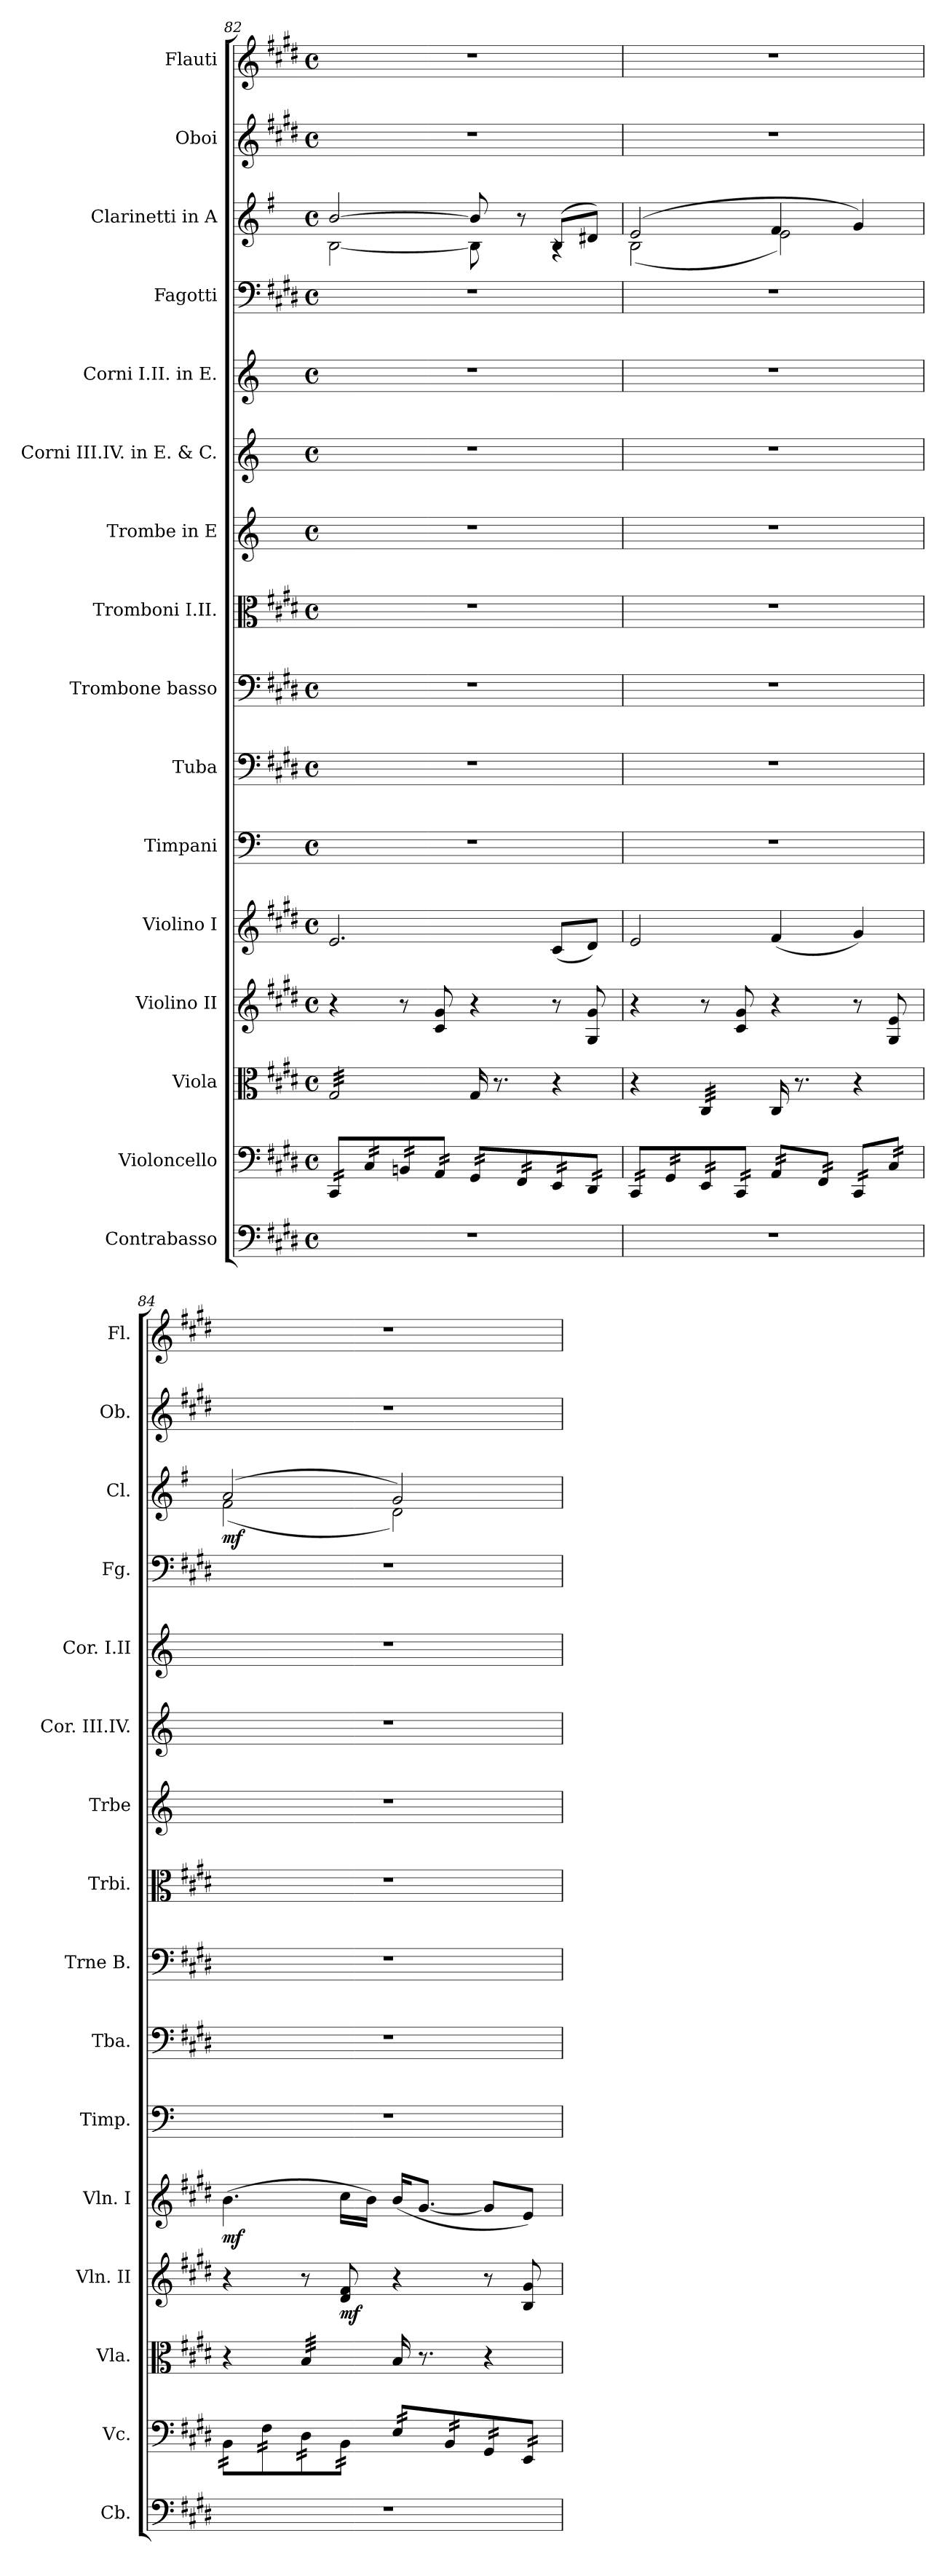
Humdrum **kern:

**kern	**kern	**kern	**kern	**dynam	**kern	**dynam	**kern	**kern	**kern	**kern	**kern	**kern	**kern	**kern	**kern	**dynam	**kern	**kern
*part16	*part15	*part14	*part13	*part13	*part12	*part12	*part11	*part10	*part9	*part8	*part7	*part6	*part5	*part4	*part3	*part3	*part2	*part1
*staff16	*staff15	*staff14	*staff13	*staff13	*staff12	*staff12	*staff11	*staff10	*staff9	*staff8	*staff7	*staff6	*staff5	*staff4	*staff3	*staff3	*staff2	*staff1
*I"Contrabasso	*I"Violoncello	*I"Viola	*I"Violino II	*	*I"Violino I	*	*I"Timpani	*I"Tuba	*I"Trombone basso	*I"Tromboni I.II.	*I"Trombe in E	*I"Corni III.IV. in E. &amp; C.	*I"Corni I.II. in E.	*I"Fagotti	*I"Clarinetti in A	*	*I"Oboi	*I"Flauti
*I'Cb.	*I'Vc.	*I'Vla.	*I'Vln. II	*	*I'Vln. I	*	*I'Timp.	*I'Tba.	*I'Trne B.	*I'Trbi.	*I'Trbe	*I'Cor. III.IV.	*I'Cor. I.II	*I'Fg.	*I'Cl.	*	*I'Ob.	*I'Fl.
*clefF4	*clefF4	*clefC3	*clefG2	*	*clefG2	*	*clefF4	*clefF4	*clefF4	*clefC3	*clefG2	*clefG2	*clefG2	*clefF4	*clefG2	*	*clefG2	*clefG2
*ITrd7c12	*	*	*	*	*	*	*	*	*	*	*ITrd-2c-4	*ITrd7c12	*ITrd5c8	*	*ITrd2c3	*	*	*
*k[f#c#g#d#]	*k[f#c#g#d#]	*k[f#c#g#d#]	*k[f#c#g#d#]	*	*k[f#c#g#d#]	*	*k[]	*k[f#c#g#d#]	*k[f#c#g#d#]	*k[f#c#g#d#]	*k[f#c#g#d#]	*k[]	*k[f#c#g#d#]	*k[f#c#g#d#]	*k[f#c#g#d#]	*	*k[f#c#g#d#]	*k[f#c#g#d#]
*M4/4	*M4/4	*M4/4	*M4/4	*	*M4/4	*	*M4/4	*M4/4	*M4/4	*M4/4	*M4/4	*M4/4	*M4/4	*M4/4	*M4/4	*	*M4/4	*M4/4
*met(c)	*met(c)	*met(c)	*met(c)	*	*met(c)	*	*met(c)	*met(c)	*met(c)	*met(c)	*met(c)	*met(c)	*met(c)	*met(c)	*met(c)	*	*met(c)	*met(c)
=82	=82	=82	=82	=82	=82	=82	=82	=82	=82	=82	=82	=82	=82	=82	=82	=82	=82	=82
*	*	*	*	*	*	*	*	*	*	*	*	*	*	*	*^	*	*	*
*	*tremolo	*	*	*	*	*	*	*	*	*	*	*	*	*	*	*	*	*	*
*	*	*tremolo	*	*	*	*	*	*	*	*	*	*	*	*	*	*	*	*	*
1r	32CC#/LLL	32G#/LLL	4r	.	2.e/	.	1r	1r	1r	1r	1r	1r	1r	1r	[2g#/	[2G#\	.	1r	1r
.	32CC#/	32G#/	.	.	.	.	.	.	.	.	.	.	.	.	.	.	.	.	.
.	32CC#/	32G#/	.	.	.	.	.	.	.	.	.	.	.	.	.	.	.	.	.
.	32CC#/	32G#/	.	.	.	.	.	.	.	.	.	.	.	.	.	.	.	.	.
.	32C#/	32G#/	.	.	.	.	.	.	.	.	.	.	.	.	.	.	.	.	.
.	32C#/	32G#/	.	.	.	.	.	.	.	.	.	.	.	.	.	.	.	.	.
.	32C#/	32G#/	.	.	.	.	.	.	.	.	.	.	.	.	.	.	.	.	.
.	32C#/	32G#/	.	.	.	.	.	.	.	.	.	.	.	.	.	.	.	.	.
.	32BBn/	32G#/	8r	.	.	.	.	.	.	.	.	.	.	.	.	.	.	.	.
.	32BBn/	32G#/	.	.	.	.	.	.	.	.	.	.	.	.	.	.	.	.	.
.	32BBn/	32G#/	.	.	.	.	.	.	.	.	.	.	.	.	.	.	.	.	.
.	32BBn/	32G#/	.	.	.	.	.	.	.	.	.	.	.	.	.	.	.	.	.
.	32AA/	32G#/	8c#/ 8g#/	.	.	.	.	.	.	.	.	.	.	.	.	.	.	.	.
.	32AA/	32G#/	.	.	.	.	.	.	.	.	.	.	.	.	.	.	.	.	.
.	32AA/	32G#/	.	.	.	.	.	.	.	.	.	.	.	.	.	.	.	.	.
.	32AA/JJJ	32G#/JJJ	.	.	.	.	.	.	.	.	.	.	.	.	.	.	.	.	.
*	*	*Xtremolo	*	*	*	*	*	*	*	*	*	*	*	*	*	*	*	*	*
.	32GG#/LLL	16G#/	4r	.	.	.	.	.	.	.	.	.	.	.	8g#/]	8G#\]	.	.	.
.	32GG#/	.	.	.	.	.	.	.	.	.	.	.	.	.	.	.	.	.	.
.	32GG#/	8.r	.	.	.	.	.	.	.	.	.	.	.	.	.	.	.	.	.
.	32GG#/	.	.	.	.	.	.	.	.	.	.	.	.	.	.	.	.	.	.
.	32FF#/	.	.	.	.	.	.	.	.	.	.	.	.	.	8r	8ryy	.	.	.
.	32FF#/	.	.	.	.	.	.	.	.	.	.	.	.	.	.	.	.	.	.
.	32FF#/	.	.	.	.	.	.	.	.	.	.	.	.	.	.	.	.	.	.
.	32FF#/	.	.	.	.	.	.	.	.	.	.	.	.	.	.	.	.	.	.
.	32EE/	4r	8r	.	(<8c#/L	.	.	.	.	.	.	.	.	.	(>8G#/L	4rA	.	.	.
.	32EE/	.	.	.	.	.	.	.	.	.	.	.	.	.	.	.	.	.	.
.	32EE/	.	.	.	.	.	.	.	.	.	.	.	.	.	.	.	.	.	.
.	32EE/	.	.	.	.	.	.	.	.	.	.	.	.	.	.	.	.	.	.
.	32DD#/	.	8G#/ 8g#/	.	8d#/J)	.	.	.	.	.	.	.	.	.	8B#X/J)	.	.	.	.
.	32DD#/	.	.	.	.	.	.	.	.	.	.	.	.	.	.	.	.	.	.
.	32DD#/	.	.	.	.	.	.	.	.	.	.	.	.	.	.	.	.	.	.
.	32DD#/JJJ	.	.	.	.	.	.	.	.	.	.	.	.	.	.	.	.	.	.
!!LO:LB:g=z
=83	=83	=83	=83	=83	=83	=83	=83	=83	=83	=83	=83	=83	=83	=83	=83	=83	=83	=83	=83
1r	32CC#/LLL	4r	4r	.	2e/	.	1r	1r	1r	1r	1r	1r	1r	1r	(>2c#/	(<2G#\	.	1r	1r
.	32CC#/	.	.	.	.	.	.	.	.	.	.	.	.	.	.	.	.	.	.
.	32CC#/	.	.	.	.	.	.	.	.	.	.	.	.	.	.	.	.	.	.
.	32CC#/	.	.	.	.	.	.	.	.	.	.	.	.	.	.	.	.	.	.
.	32GG#/	.	.	.	.	.	.	.	.	.	.	.	.	.	.	.	.	.	.
.	32GG#/	.	.	.	.	.	.	.	.	.	.	.	.	.	.	.	.	.	.
.	32GG#/	.	.	.	.	.	.	.	.	.	.	.	.	.	.	.	.	.	.
.	32GG#/	.	.	.	.	.	.	.	.	.	.	.	.	.	.	.	.	.	.
*	*	*tremolo	*	*	*	*	*	*	*	*	*	*	*	*	*	*	*	*	*
.	32EE/	32C#/LLL	8r	.	.	.	.	.	.	.	.	.	.	.	.	.	.	.	.
.	32EE/	32C#/	.	.	.	.	.	.	.	.	.	.	.	.	.	.	.	.	.
.	32EE/	32C#/	.	.	.	.	.	.	.	.	.	.	.	.	.	.	.	.	.
.	32EE/	32C#/	.	.	.	.	.	.	.	.	.	.	.	.	.	.	.	.	.
.	32CC#/	32C#/	8c#/ 8g#/	.	.	.	.	.	.	.	.	.	.	.	.	.	.	.	.
.	32CC#/	32C#/	.	.	.	.	.	.	.	.	.	.	.	.	.	.	.	.	.
.	32CC#/	32C#/	.	.	.	.	.	.	.	.	.	.	.	.	.	.	.	.	.
.	32CC#/JJJ	32C#/JJJ	.	.	.	.	.	.	.	.	.	.	.	.	.	.	.	.	.
*	*	*Xtremolo	*	*	*	*	*	*	*	*	*	*	*	*	*	*	*	*	*
.	32AA/LLL	16C#/	4r	.	(<4f#/	.	.	.	.	.	.	.	.	.	4d#/	2c#\)	.	.	.
.	32AA/	.	.	.	.	.	.	.	.	.	.	.	.	.	.	.	.	.	.
.	32AA/	8.r	.	.	.	.	.	.	.	.	.	.	.	.	.	.	.	.	.
.	32AA/	.	.	.	.	.	.	.	.	.	.	.	.	.	.	.	.	.	.
.	32FF#/	.	.	.	.	.	.	.	.	.	.	.	.	.	.	.	.	.	.
.	32FF#/	.	.	.	.	.	.	.	.	.	.	.	.	.	.	.	.	.	.
.	32FF#/	.	.	.	.	.	.	.	.	.	.	.	.	.	.	.	.	.	.
.	32FF#/JJJ	.	.	.	.	.	.	.	.	.	.	.	.	.	.	.	.	.	.
.	32CC#/LLL	4r	8r	.	4g#/)	.	.	.	.	.	.	.	.	.	4e/)	.	.	.	.
.	32CC#/	.	.	.	.	.	.	.	.	.	.	.	.	.	.	.	.	.	.
.	32CC#/	.	.	.	.	.	.	.	.	.	.	.	.	.	.	.	.	.	.
.	32CC#/	.	.	.	.	.	.	.	.	.	.	.	.	.	.	.	.	.	.
.	32C#/	.	8G#/ 8e/	.	.	.	.	.	.	.	.	.	.	.	.	.	.	.	.
.	32C#/	.	.	.	.	.	.	.	.	.	.	.	.	.	.	.	.	.	.
.	32C#/	.	.	.	.	.	.	.	.	.	.	.	.	.	.	.	.	.	.
.	32C#/JJJ	.	.	.	.	.	.	.	.	.	.	.	.	.	.	.	.	.	.
=84	=84	=84	=84	=84	=84	=84	=84	=84	=84	=84	=84	=84	=84	=84	=84	=84	=84	=84	=84
!	!	!	!	!	!	!LO:DY:b	!	!	!	!	!	!	!	!	!	!	!LO:DY:b	!	!
1r	32BB\LLL	4r	4r	.	(>4.b\	mf	1r	1r	1r	1r	1r	1r	1r	1r	(>2f#/	(<2d#\	mf	1r	1r
.	32BB\	.	.	.	.	.	.	.	.	.	.	.	.	.	.	.	.	.	.
.	32BB\	.	.	.	.	.	.	.	.	.	.	.	.	.	.	.	.	.	.
.	32BB\	.	.	.	.	.	.	.	.	.	.	.	.	.	.	.	.	.	.
.	32F#\	.	.	.	.	.	.	.	.	.	.	.	.	.	.	.	.	.	.
.	32F#\	.	.	.	.	.	.	.	.	.	.	.	.	.	.	.	.	.	.
.	32F#\	.	.	.	.	.	.	.	.	.	.	.	.	.	.	.	.	.	.
.	32F#\	.	.	.	.	.	.	.	.	.	.	.	.	.	.	.	.	.	.
*	*	*tremolo	*	*	*	*	*	*	*	*	*	*	*	*	*	*	*	*	*
.	32D#\	32B/LLL	8r	.	.	.	.	.	.	.	.	.	.	.	.	.	.	.	.
.	32D#\	32B/	.	.	.	.	.	.	.	.	.	.	.	.	.	.	.	.	.
.	32D#\	32B/	.	.	.	.	.	.	.	.	.	.	.	.	.	.	.	.	.
.	32D#\	32B/	.	.	.	.	.	.	.	.	.	.	.	.	.	.	.	.	.
!	!	!	!	!LO:DY:b	!	!	!	!	!	!	!	!	!	!	!	!	!	!	!
.	32BB\	32B/	8d#/ 8f#/	mf	16cc#\LL	.	.	.	.	.	.	.	.	.	.	.	.	.	.
.	32BB\	32B/	.	.	.	.	.	.	.	.	.	.	.	.	.	.	.	.	.
.	32BB\	32B/	.	.	16b\JJ)	.	.	.	.	.	.	.	.	.	.	.	.	.	.
.	32BB\JJJ	32B/JJJ	.	.	.	.	.	.	.	.	.	.	.	.	.	.	.	.	.
*	*	*Xtremolo	*	*	*	*	*	*	*	*	*	*	*	*	*	*	*	*	*
.	32E/LLL	16B/	4r	.	(<16b/KL	.	.	.	.	.	.	.	.	.	2e/)	2B\)	.	.	.
.	32E/	.	.	.	.	.	.	.	.	.	.	.	.	.	.	.	.	.	.
.	32E/	8.r	.	.	[8.g#/J	.	.	.	.	.	.	.	.	.	.	.	.	.	.
.	32E/	.	.	.	.	.	.	.	.	.	.	.	.	.	.	.	.	.	.
.	32BB/	.	.	.	.	.	.	.	.	.	.	.	.	.	.	.	.	.	.
.	32BB/	.	.	.	.	.	.	.	.	.	.	.	.	.	.	.	.	.	.
.	32BB/	.	.	.	.	.	.	.	.	.	.	.	.	.	.	.	.	.	.
.	32BB/	.	.	.	.	.	.	.	.	.	.	.	.	.	.	.	.	.	.
.	32GG#/	4r	8r	.	8g#/L]	.	.	.	.	.	.	.	.	.	.	.	.	.	.
.	32GG#/	.	.	.	.	.	.	.	.	.	.	.	.	.	.	.	.	.	.
.	32GG#/	.	.	.	.	.	.	.	.	.	.	.	.	.	.	.	.	.	.
.	32GG#/	.	.	.	.	.	.	.	.	.	.	.	.	.	.	.	.	.	.
.	32EE/	.	8B/ 8g#/	.	8e/J)	.	.	.	.	.	.	.	.	.	.	.	.	.	.
.	32EE/	.	.	.	.	.	.	.	.	.	.	.	.	.	.	.	.	.	.
.	32EE/	.	.	.	.	.	.	.	.	.	.	.	.	.	.	.	.	.	.
.	32EE/JJJ	.	.	.	.	.	.	.	.	.	.	.	.	.	.	.	.	.	.
*	*Xtremolo	*	*	*	*	*	*	*	*	*	*	*	*	*	*	*	*	*	*
*	*	*	*	*	*	*	*	*	*	*	*	*	*	*	*v	*v	*	*	*
=	=	=	=	=	=	=	=	=	=	=	=	=	=	=	=	=	=	=
*-	*-	*-	*-	*-	*-	*-	*-	*-	*-	*-	*-	*-	*-	*-	*-	*-	*-	*-
